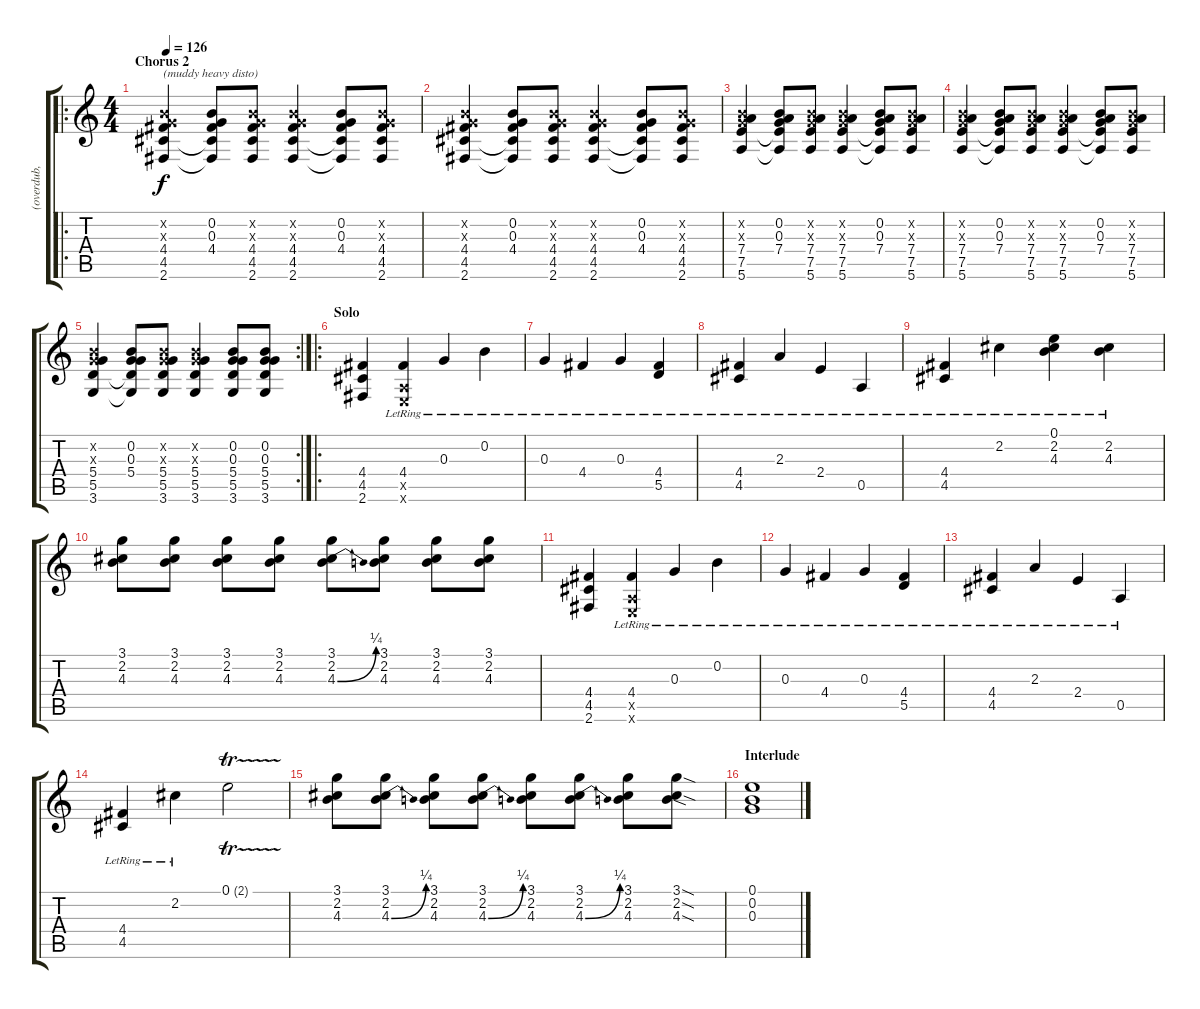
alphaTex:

\track ("(overdub, 2nd track)" "(overdub, ") {instrument electricguitarclean}
\staff {score tabs}
\tuning (E4 B3 G3 D3 A2 E2) {hide}
\ro
\ts (4 4)
\section ("" "Chorus 2")
\tempo 126
\clef g2
\ks c
(0.2{x} 0.3{x} 4.4 4.5 2.6).4{txt "(muddy heavy disto)" dy f instrument distortionguitar} (0.2 0.3 4.4 4.5{t} 2.6{t}).8 (0.2{x} 0.3{x} 4.4 4.5 2.6).8 (0.2{x} 0.3{x} 4.4 4.5 2.6).4 (0.2 0.3 4.4 4.5{t} 2.6{t}).8 (0.2{x} 0.3{x} 4.4 4.5 2.6).8 |
(0.2{x} 0.3{x} 4.4 4.5 2.6).4 (0.2 0.3 4.4 4.5{t} 2.6{t}).8 (0.2{x} 0.3{x} 4.4 4.5 2.6).8 (0.2{x} 0.3{x} 4.4 4.5 2.6).4 (0.2 0.3 4.4 4.5{t} 2.6{t}).8 (0.2{x} 0.3{x} 4.4 4.5 2.6).8 |
(0.2{x} 0.3{x} 7.4 7.5 5.6).4 (0.2 0.3 7.4 7.5{t} 5.6{t}).8 (0.2{x} 0.3{x} 7.4 7.5 5.6).8 (0.2{x} 0.3{x} 7.4 7.5 5.6).4 (0.2 0.3 7.4 7.5{t} 5.6{t}).8 (0.2{x} 0.3{x} 7.4 7.5 5.6).8 |
(0.2{x} 0.3{x} 7.4 7.5 5.6).4 (0.2 0.3 7.4 7.5{t} 5.6{t}).8 (0.2{x} 0.3{x} 7.4 7.5 5.6).8 (0.2{x} 0.3{x} 7.4 7.5 5.6).4 (0.2 0.3 7.4 7.5{t} 5.6{t}).8 (0.2{x} 0.3{x} 7.4 7.5 5.6).8 |
\rc 2
(0.2{x} 0.3{x} 5.4 5.5 3.6).4 (0.2 0.3 5.4 5.5{t} 3.6{t}).8 (0.2{x} 0.3{x} 5.4 5.5 3.6).8 (0.2{x} 0.3{x} 5.4 5.5 3.6).4 (0.2 0.3 5.4 5.5 3.6).8 (0.2 0.3 5.4 5.5 3.6).8 |
\ro
\section ("" "Solo")
(4.4 4.5 2.6).4{instrument distortionguitar} (4.4{lr} 0.5{x} 0.6{x}).4 0.3{lr}.4 0.2{lr}.4 |
0.3{lr}.4 4.4{lr}.4 0.3{lr}.4 (4.4{lr} 5.5{lr}).4 |
(4.4{lr} 4.5{lr}).4 2.3{lr}.4 2.4{lr}.4 0.5{lr}.4 |
(4.4{lr} 4.5{lr}).4 2.2{lr}.4 (0.1{lr} 2.2{lr} 4.3{lr}).4 (2.2{lr} 4.3{lr}).4 |
(3.1 2.2 4.3).8 (3.1 2.2 4.3).8 (3.1 2.2 4.3).8 (3.1 2.2 4.3).8 (3.1 2.2 4.3{be (bend 0 0 60 1)}).8 (3.1 2.2 4.3).8 (3.1 2.2 4.3).8 (3.1 2.2 4.3).8 |
(4.4 4.5 2.6).4 (4.4{lr} 0.5{x} 0.6{x}).4 0.3{lr}.4 0.2{lr}.4 |
0.3{lr}.4 4.4{lr}.4 0.3{lr}.4 (4.4{lr} 5.5{lr}).4 |
(4.4{lr} 4.5{lr}).4 2.3{lr}.4 2.4{lr}.4 0.5{lr}.4 |
(4.4{lr} 4.5{lr}).4 2.2{lr}.4 0.1{tr (2 16)}.2 |
(3.1 2.2 4.3).8 (3.1 2.2 4.3{be (bend 0 0 60 1)}).8 (3.1 2.2 4.3).8 (3.1 2.2 4.3{be (bend 0 0 60 1)}).8 (3.1 2.2 4.3).8 (3.1 2.2 4.3{be (bend 0 0 60 1)}).8 (3.1 2.2 4.3).8 (3.1{sod} 2.2{sod} 4.3{sod}).8 |
\section ("" "Interlude")
(0.1 0.2 0.3).1
